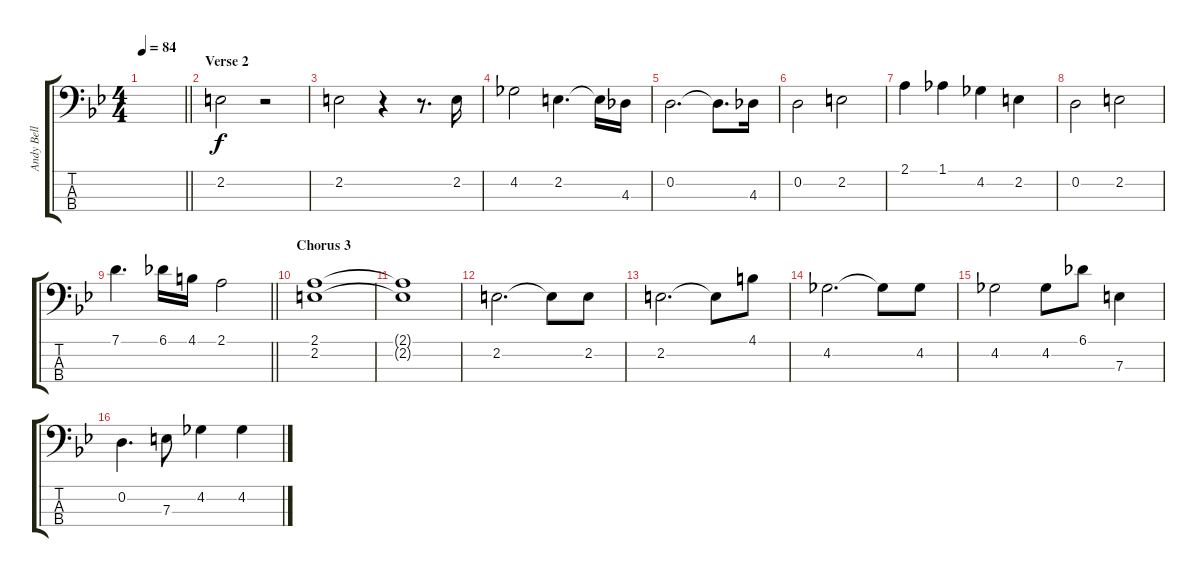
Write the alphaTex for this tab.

\track ("Andy Bell" "Andy Bell") {instrument electricbassfinger}
\staff {score tabs}
\tuning (G2 D2 A1 E1) {hide}
\ts (4 4)
\tempo 84
\clef f4
\barLineRight lightlight
\ks bb
|
\section ("" "Verse 2")
2.2.2 r.2 |
2.2.2 r.4 r.8{d} 2.2.16 |
4.2.2 2.2.4{d} 2.2{t}.16 4.3.16 |
0.2.2{d} 0.2{t}.8{d} 4.3.16 |
0.2.2 2.2.2 |
2.1.4 1.1.4 4.2.4 2.2.4 |
0.2.2 2.2.2 |
\barLineRight lightlight
7.1.4{d} 6.1.16 4.1.16 2.1.2 |
\section ("" "Chorus 3")
(2.1 2.2).1 |
(2.1{t} 2.2{t}).1 |
2.2.2{d} 2.2{t}.8 2.2.8 |
2.2.2{d} 2.2{t}.8 4.1.8 |
4.2.2{d} 4.2{t}.8 4.2.8 |
4.2.2 4.2.8 6.1.8 7.3.4 |
0.2.4{d} 7.3.8 4.2.4 4.2.4
